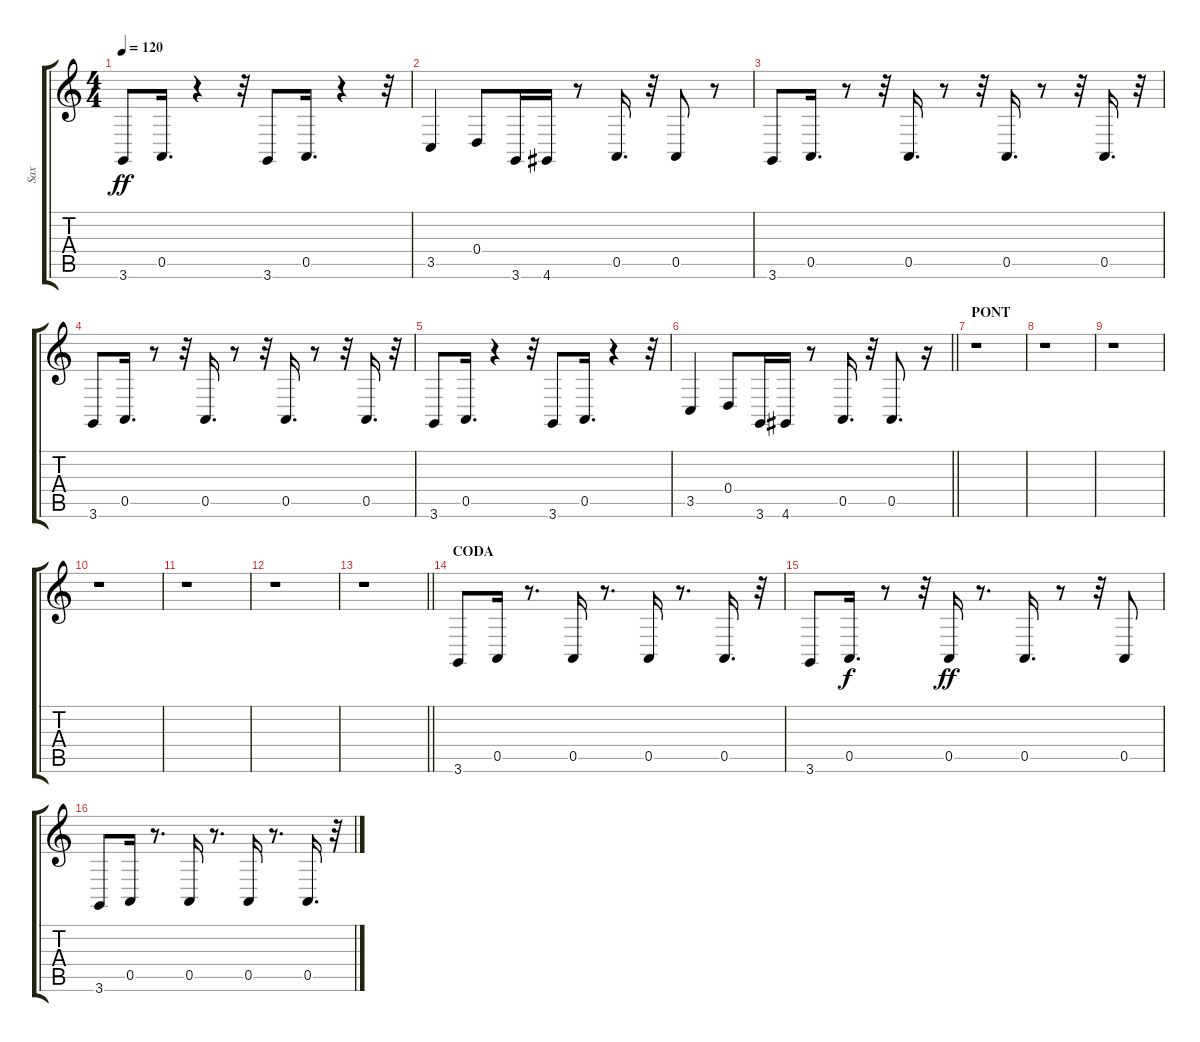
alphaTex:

\track ("Sax" "Sax") {instrument baritonesax}
\staff {score tabs}
\tuning (E4 B3 G3 D3 A2 E2) {hide}
\ts (4 4)
\tempo 120
\clef g2
\ks c
3.6.8{dy ff} 0.5.16{d} r.4 r.32 3.6.8 0.5.16{d} r.4 r.32 |
3.5.4 0.4.8 3.6.16 4.6.16 r.8 0.5.16{d} r.32 0.5.8 r.8 |
3.6.8 0.5.16{d} r.8 r.32 0.5.16{d} r.8 r.32 0.5.16{d} r.8 r.32 0.5.16{d} r.32 |
3.6.8 0.5.16{d} r.8 r.32 0.5.16{d} r.8 r.32 0.5.16{d} r.8 r.32 0.5.16{d} r.32 |
3.6.8 0.5.16{d} r.4 r.32 3.6.8 0.5.16{d} r.4 r.32 |
\barLineRight lightlight
3.5.4 0.4.8 3.6.16 4.6.16 r.8 0.5.16{d} r.32 0.5.8{d} r.16 |
\section ("" "PONT")
r.1 |
r.1 |
r.1 |
r.1 |
r.1 |
r.1 |
\barLineRight lightlight
r.1 |
\section ("" "CODA")
3.6.8 0.5.16 r.8{d} 0.5.16 r.8{d} 0.5.16 r.8{d} 0.5.16{d} r.32 |
3.6.8 0.5.16{d dy f} r.8 r.32 0.5.16{dy ff} r.8{d} 0.5.16{d} r.8 r.32 0.5.8 |
3.6.8 0.5.16 r.8{d} 0.5.16 r.8{d} 0.5.16 r.8{d} 0.5.16{d} r.32
